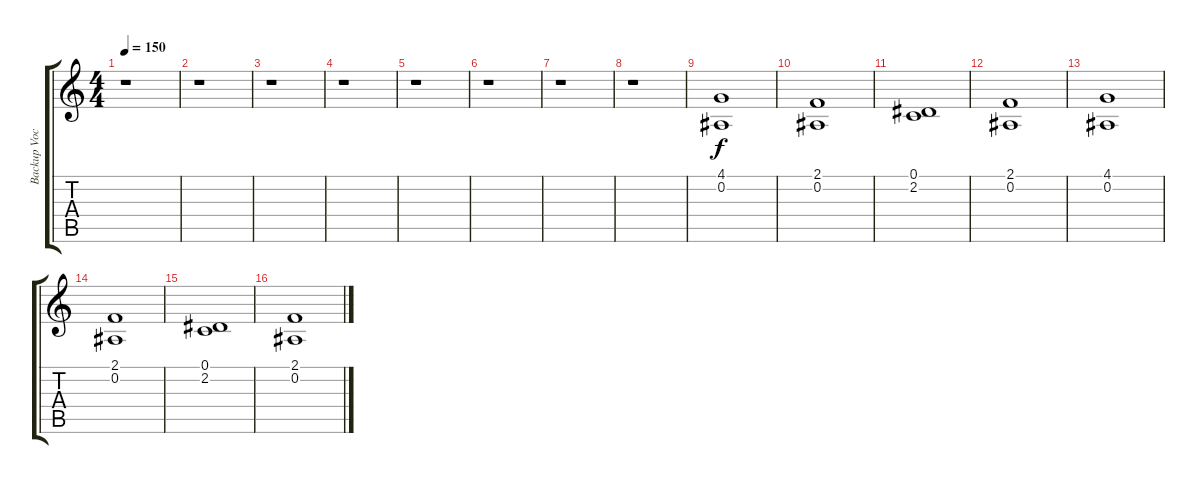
\track ("Backup Vocals [Brian Bell-Scott Shriner]" "Backup Voc") {instrument lead1square}
\staff {score tabs}
\tuning (Eb4 Bb3 Gb3 Db3 Ab2 Eb2) {hide}
\ts (4 4)
\tempo 150
\clef g2
\ks c
r.1{dy f} |
r.1 |
r.1 |
r.1 |
r.1 |
r.1 |
r.1 |
r.1 |
(4.1 0.2).1 |
(2.1 0.2).1 |
(0.1 2.2).1 |
(2.1 0.2).1 |
(4.1 0.2).1 |
(2.1 0.2).1 |
(0.1 2.2).1 |
(2.1 0.2).1
